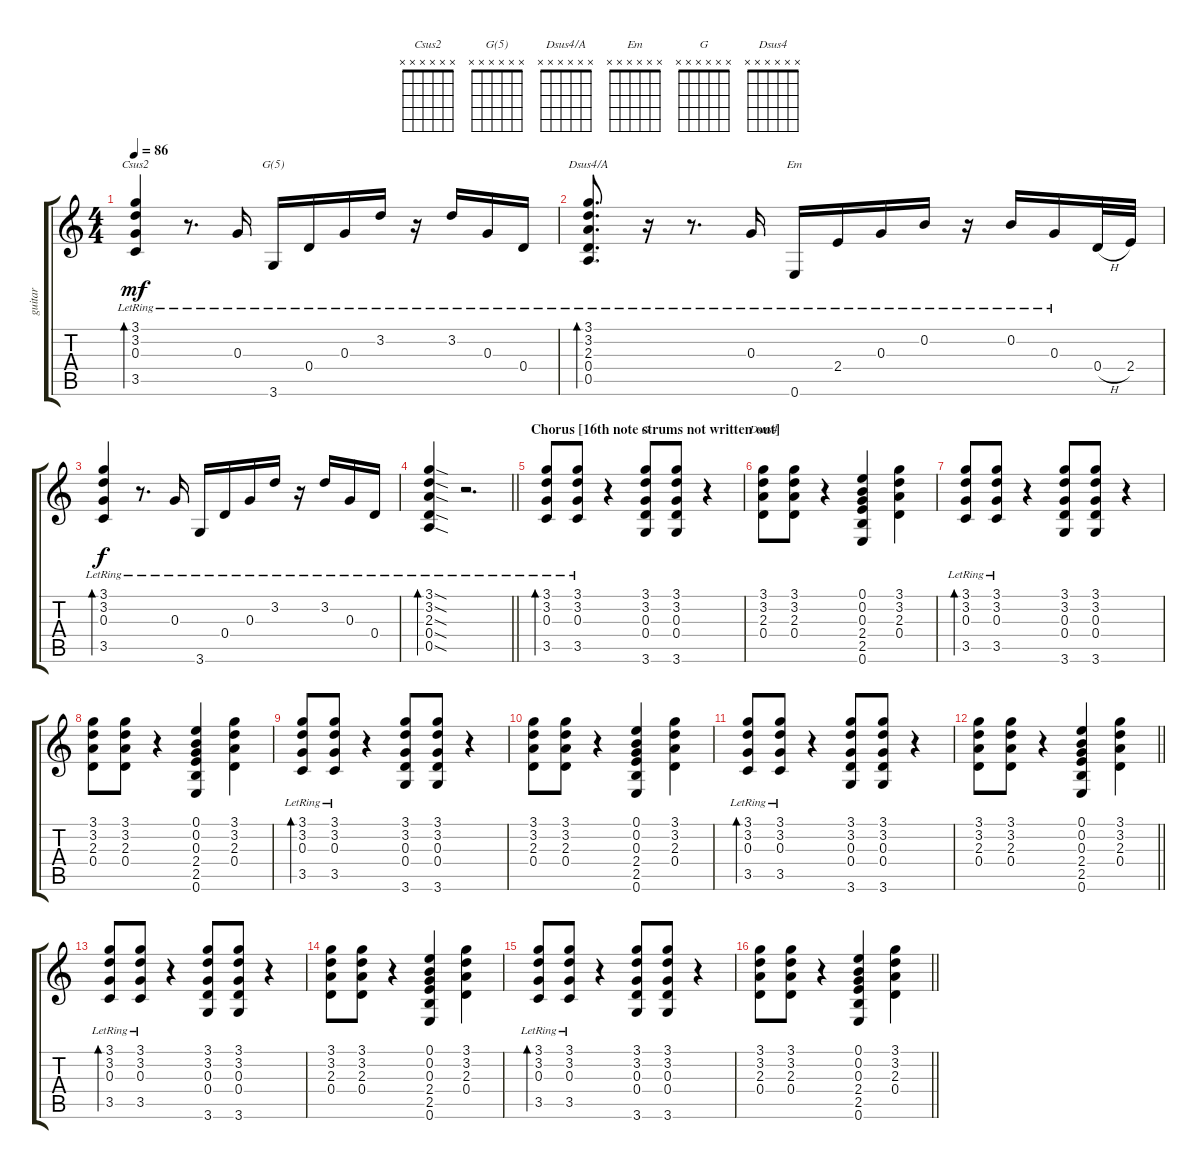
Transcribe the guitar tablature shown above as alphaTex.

\track ("guitar" "guitar") {instrument acousticguitarsteel}
\staff {score tabs}
\tuning (E4 B3 G3 D3 A2 E2) {hide}
\chord ("Csus2" x x x x x x)
\chord ("G(5)" x x x x x x)
\chord ("Dsus4/A" x x x x x x)
\chord ("Em" x x x x x x)
\chord ("G" x x x x x x)
\chord ("Dsus4" x x x x x x)
\ts (4 4)
\tempo 86
\clef g2
\ks c
(3.1{lr} 3.2{lr} 0.3{lr} 3.5{lr}).4{bd 60 ch "Csus2" dy mf} r.8{d} 0.3{lr}.16 3.6{lr}.16{ch "G(5)"} 0.4{lr}.16 0.3{lr}.16 3.2{lr}.16 r.16 3.2{lr}.16 0.3{lr}.16 0.4{lr}.16 |
(3.1{lr} 3.2{lr} 2.3{lr} 0.4{lr} 0.5{lr}).8{d bd 60 ch "Dsus4/A"} r.16 r.8{d} 0.3{lr}.16 0.6{lr}.16{ch "Em"} 2.4{lr}.16 0.3{lr}.16 0.2{lr}.16 r.16 0.2{lr}.16 0.3{lr}.16 0.4{h}.32 2.4.32 |
(3.1{lr} 3.2{lr} 0.3{lr} 3.5{lr}).4{bd 60 dy f} r.8{d} 0.3{lr}.16 3.6{lr}.16 0.4{lr}.16 0.3{lr}.16 3.2{lr}.16 r.16 3.2{lr}.16 0.3{lr}.16 0.4{lr}.16 |
\barLineRight lightlight
(3.1{sod lr} 3.2{sod lr} 2.3{sod lr} 0.4{sod lr} 0.5{sod lr}).4{bd 60} r.2{d} |
\section ("" "Chorus [16th note strums not written out]")
(3.1{lr} 3.2{lr} 0.3{lr} 3.5{lr}).8{bd 60} (3.1{lr} 3.2{lr} 0.3{lr} 3.5{lr}).8 r.4 (3.1 3.2 0.3 0.4 3.6).8{ch "G"} (3.1 3.2 0.3 0.4 3.6).8 r.4 |
(3.1 3.2 2.3 0.4).8{ch "Dsus4"} (3.1 3.2 2.3 0.4).8 r.4 (0.1 0.2 0.3 2.4 2.5 0.6).4 (3.1 3.2 2.3 0.4).4 |
(3.1{lr} 3.2{lr} 0.3{lr} 3.5{lr}).8{bd 60} (3.1{lr} 3.2{lr} 0.3{lr} 3.5{lr}).8 r.4 (3.1 3.2 0.3 0.4 3.6).8 (3.1 3.2 0.3 0.4 3.6).8 r.4 |
(3.1 3.2 2.3 0.4).8 (3.1 3.2 2.3 0.4).8 r.4 (0.1 0.2 0.3 2.4 2.5 0.6).4 (3.1 3.2 2.3 0.4).4 |
(3.1{lr} 3.2{lr} 0.3{lr} 3.5{lr}).8{bd 60} (3.1{lr} 3.2{lr} 0.3{lr} 3.5{lr}).8 r.4 (3.1 3.2 0.3 0.4 3.6).8 (3.1 3.2 0.3 0.4 3.6).8 r.4 |
(3.1 3.2 2.3 0.4).8 (3.1 3.2 2.3 0.4).8 r.4 (0.1 0.2 0.3 2.4 2.5 0.6).4 (3.1 3.2 2.3 0.4).4 |
(3.1{lr} 3.2{lr} 0.3{lr} 3.5{lr}).8{bd 60} (3.1{lr} 3.2{lr} 0.3{lr} 3.5{lr}).8 r.4 (3.1 3.2 0.3 0.4 3.6).8 (3.1 3.2 0.3 0.4 3.6).8 r.4 |
\barLineRight lightlight
(3.1 3.2 2.3 0.4).8 (3.1 3.2 2.3 0.4).8 r.4 (0.1 0.2 0.3 2.4 2.5 0.6).4 (3.1 3.2 2.3 0.4).4 |
(3.1{lr} 3.2{lr} 0.3{lr} 3.5{lr}).8{bd 60} (3.1{lr} 3.2{lr} 0.3{lr} 3.5{lr}).8 r.4 (3.1 3.2 0.3 0.4 3.6).8 (3.1 3.2 0.3 0.4 3.6).8 r.4 |
(3.1 3.2 2.3 0.4).8 (3.1 3.2 2.3 0.4).8 r.4 (0.1 0.2 0.3 2.4 2.5 0.6).4 (3.1 3.2 2.3 0.4).4 |
(3.1{lr} 3.2{lr} 0.3{lr} 3.5{lr}).8{bd 60} (3.1{lr} 3.2{lr} 0.3{lr} 3.5{lr}).8 r.4 (3.1 3.2 0.3 0.4 3.6).8 (3.1 3.2 0.3 0.4 3.6).8 r.4 |
\barLineRight lightlight
(3.1 3.2 2.3 0.4).8 (3.1 3.2 2.3 0.4).8 r.4 (0.1 0.2 0.3 2.4 2.5 0.6).4 (3.1 3.2 2.3 0.4).4
